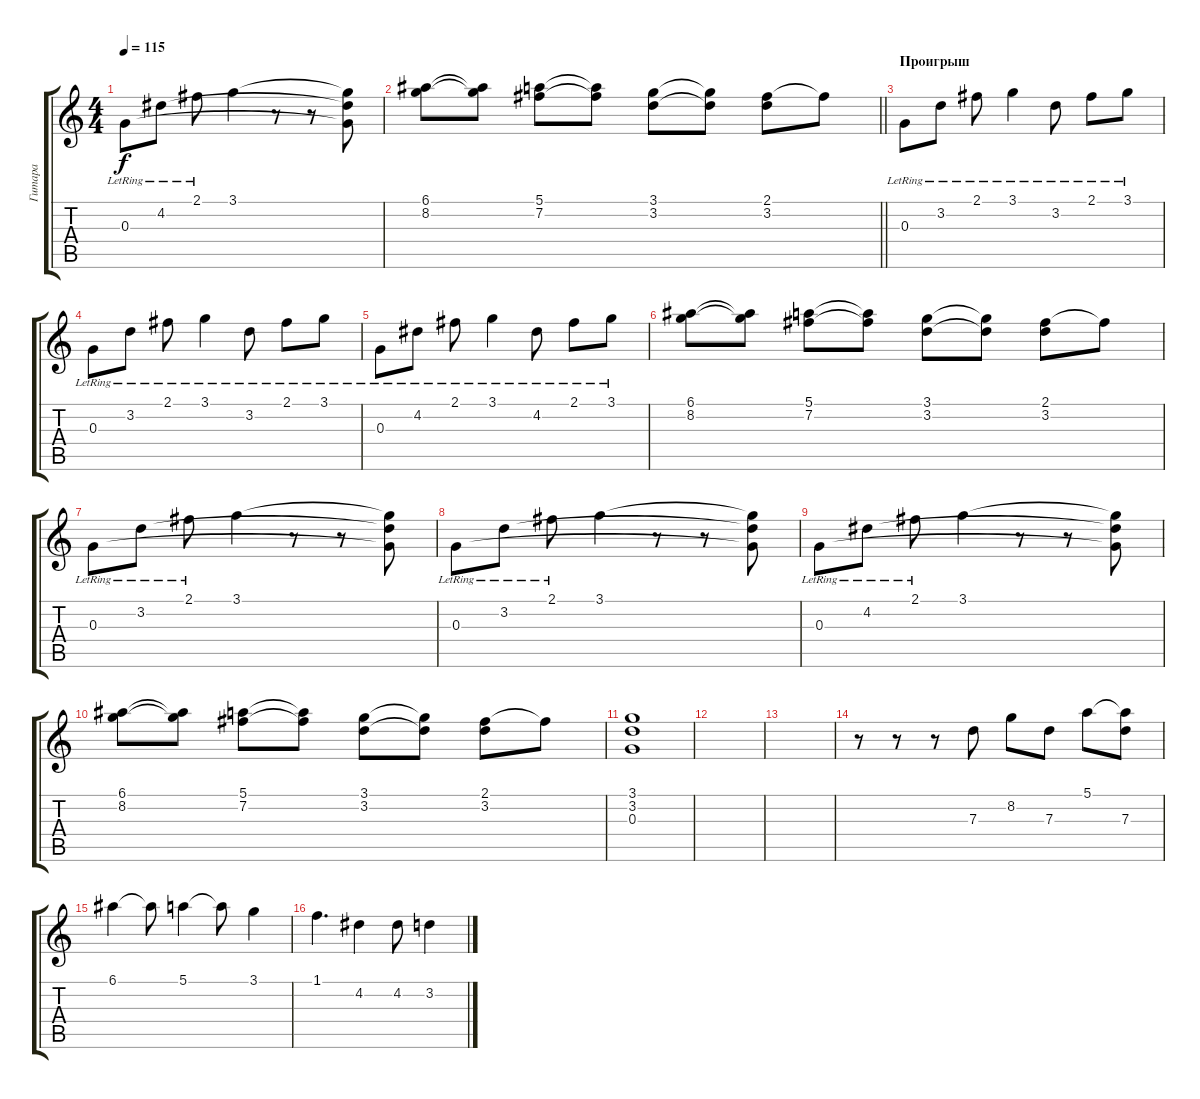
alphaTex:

\track ("Гитара" "Гитара") {instrument electricguitarclean}
\staff {score tabs}
\tuning (E4 B3 G3 D3 A2 E2) {hide}
\ts (4 4)
\tempo 115
\clef g2
\ks c
0.3{lr}.8{dy f} 4.2{lr}.8 2.1{lr}.8 3.1.4 r.8 r.8 (3.1{t} 4.2{t} 0.3{t}).8 |
\barLineRight lightlight
(6.1 8.2).8 (6.1{t} 8.2{t}).8 (5.1 7.2).8 (5.1{t} 7.2{t}).8 (3.1 3.2).8 (3.1{t} 3.2{t}).8 (2.1 3.2).8 2.1{t}.8 |
\section ("" "Проигрыш")
0.3{lr}.8 3.2{lr}.8 2.1{lr}.8 3.1{lr}.4 3.2{lr}.8 2.1{lr}.8 3.1{lr}.8 |
0.3{lr}.8 3.2{lr}.8 2.1{lr}.8 3.1{lr}.4 3.2{lr}.8 2.1{lr}.8 3.1{lr}.8 |
0.3{lr}.8 4.2{lr}.8 2.1{lr}.8 3.1{lr}.4 4.2{lr}.8 2.1{lr}.8 3.1{lr}.8 |
(6.1 8.2).8 (6.1{t} 8.2{t}).8 (5.1 7.2).8 (5.1{t} 7.2{t}).8 (3.1 3.2).8 (3.1{t} 3.2{t}).8 (2.1 3.2).8 2.1{t}.8 |
0.3{lr}.8 3.2{lr}.8 2.1{lr}.8 3.1.4 r.8 r.8 (3.1{t} 3.2{t} 0.3{t}).8 |
0.3{lr}.8 3.2{lr}.8 2.1{lr}.8 3.1.4 r.8 r.8 (3.1{t} 3.2{t} 0.3{t}).8 |
0.3{lr}.8 4.2{lr}.8 2.1{lr}.8 3.1.4 r.8 r.8 (3.1{t} 4.2{t} 0.3{t}).8 |
(6.1 8.2).8 (6.1{t} 8.2{t}).8 (5.1 7.2).8 (5.1{t} 7.2{t}).8 (3.1 3.2).8 (3.1{t} 3.2{t}).8 (2.1 3.2).8 2.1{t}.8 |
(3.1 3.2 0.3).1 |
|
|
r.8 r.8 r.8 7.3.8 8.2.8 7.3.8 5.1.8 (5.1{t} 7.3).8 |
6.1.4 6.1{t}.8 5.1.4 5.1{t}.8 3.1.4 |
1.1.4{d} 4.2.4 4.2.8 3.2.4
